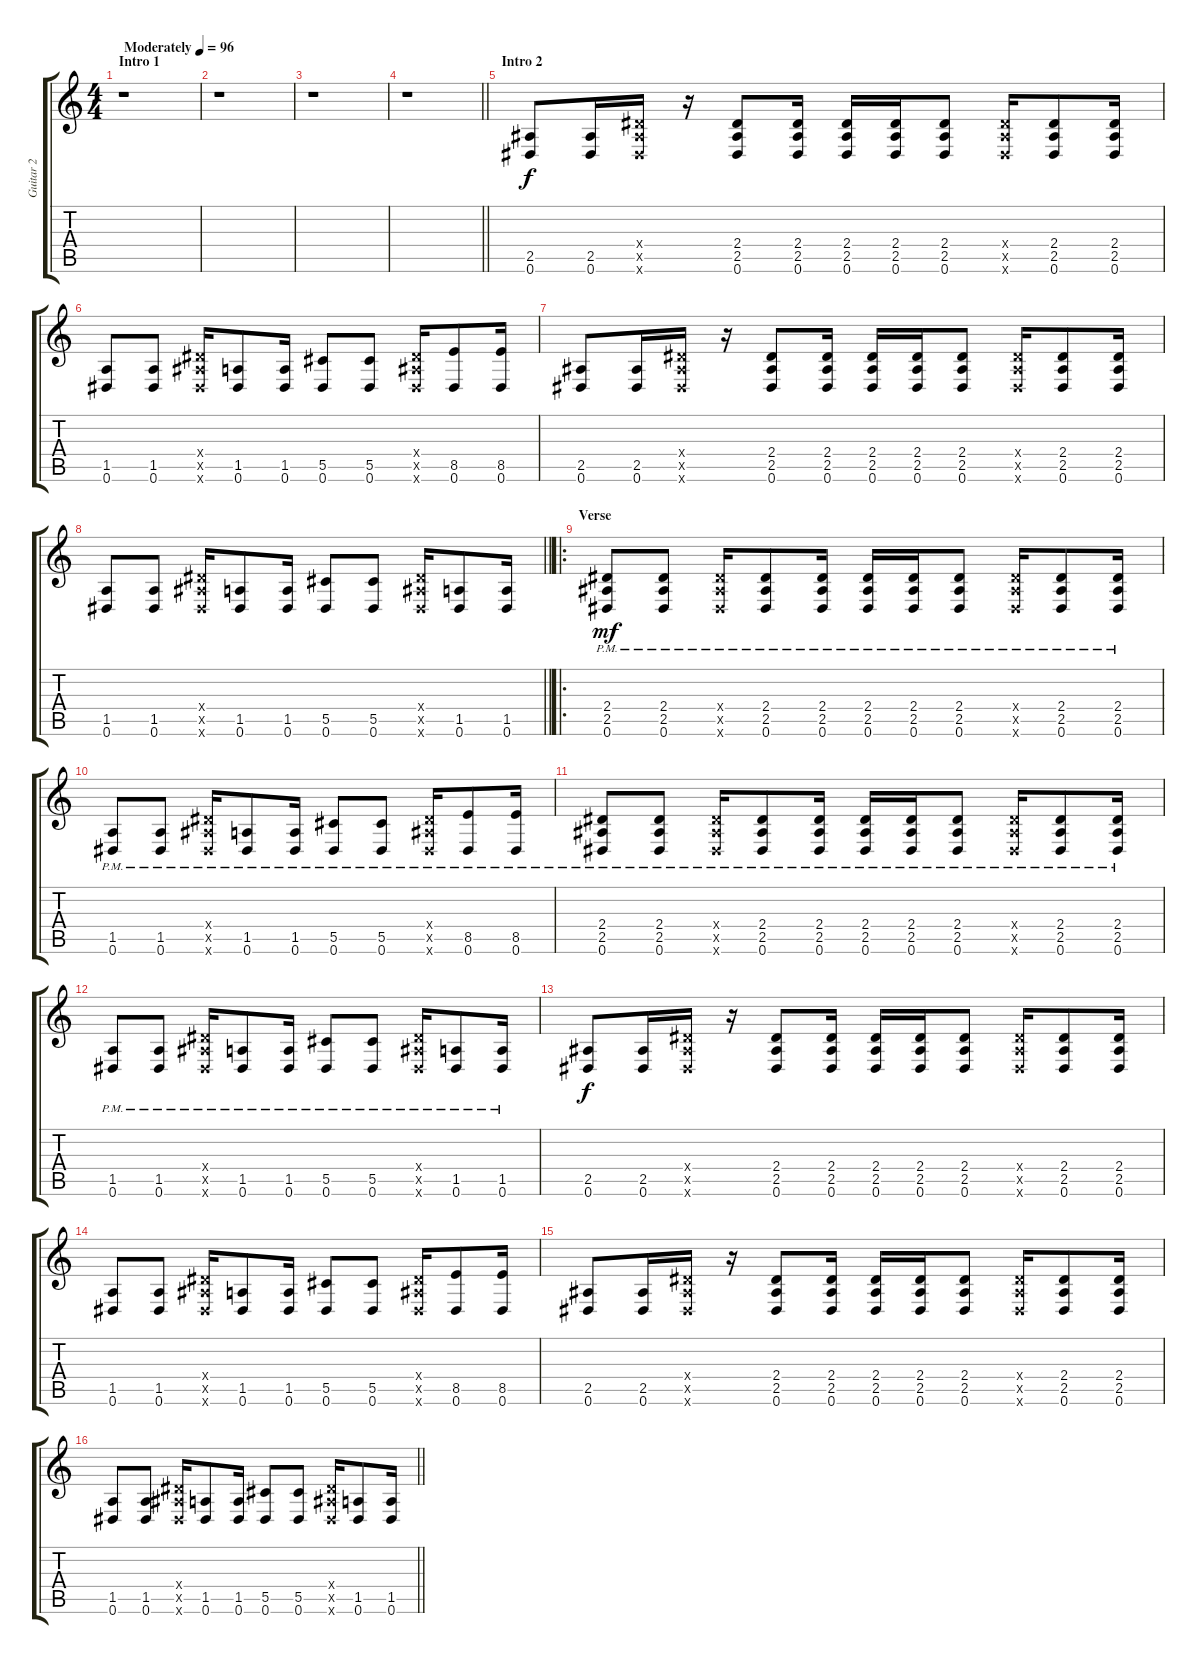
\track ("Guitar 2" "Guitar 2") {instrument distortionguitar}
\staff {score tabs}
\tuning (Eb4 Bb3 Gb3 Db3 Ab2 Eb2) {hide}
\ts (4 4)
\section ("" "Intro 1")
\tempo (96 "Moderately")
\clef g2
\ks c
r.1{dy f instrument distortionguitar} |
r.1 |
r.1 |
\barLineRight lightlight
r.1 |
\section ("" "Intro 2")
(2.5 0.6).8 (2.5 0.6).16 (2.4{x} 2.5{x} 0.6{x}).16 r.16 (2.4 2.5 0.6).8 (2.4 2.5 0.6).16 (2.4 2.5 0.6).16 (2.4 2.5 0.6).16 (2.4 2.5 0.6).8 (2.4{x} 2.5{x} 0.6{x}).16 (2.4 2.5 0.6).8 (2.4 2.5 0.6).16 |
(1.5 0.6).8 (1.5 0.6).8 (2.4{x} 2.5{x} 0.6{x}).16 (1.5 0.6).8 (1.5 0.6).16 (5.5 0.6).8 (5.5 0.6).8 (2.4{x} 2.5{x} 0.6{x}).16 (8.5 0.6).8 (8.5 0.6).16 |
(2.5 0.6).8 (2.5 0.6).16 (2.4{x} 2.5{x} 0.6{x}).16 r.16 (2.4 2.5 0.6).8 (2.4 2.5 0.6).16 (2.4 2.5 0.6).16 (2.4 2.5 0.6).16 (2.4 2.5 0.6).8 (2.4{x} 2.5{x} 0.6{x}).16 (2.4 2.5 0.6).8 (2.4 2.5 0.6).16 |
\barLineRight lightlight
(1.5 0.6).8 (1.5 0.6).8 (2.4{x} 2.5{x} 0.6{x}).16 (1.5 0.6).8 (1.5 0.6).16 (5.5 0.6).8 (5.5 0.6).8 (2.4{x} 2.5{x} 0.6{x}).16 (1.5 0.6).8 (1.5 0.6).16 |
\ro
\section ("" "Verse")
(2.4{pm} 2.5{pm} 0.6{pm}).8{dy mf} (2.4{pm} 2.5{pm} 0.6{pm}).8 (2.4{pm x} 2.5{pm x} 0.6{pm x}).16 (2.4{pm} 2.5{pm} 0.6{pm}).8 (2.4{pm} 2.5{pm} 0.6{pm}).16 (2.4{pm} 2.5{pm} 0.6{pm}).16 (2.4{pm} 2.5{pm} 0.6{pm}).16 (2.4{pm} 2.5{pm} 0.6{pm}).8 (2.4{pm x} 2.5{pm x} 0.6{pm x}).16 (2.4{pm} 2.5{pm} 0.6{pm}).8 (2.4{pm} 2.5{pm} 0.6{pm}).16 |
(1.5{pm} 0.6{pm}).8 (1.5{pm} 0.6{pm}).8 (2.4{pm x} 2.5{x} 0.6{pm x}).16 (1.5{pm} 0.6{pm}).8 (1.5{pm} 0.6{pm}).16 (5.5{pm} 0.6{pm}).8 (5.5{pm} 0.6{pm}).8 (2.4{x} 2.5{pm x} 0.6{pm x}).16 (8.5{pm} 0.6{pm}).8 (8.5{pm} 0.6{pm}).16 |
(2.4{pm} 2.5{pm} 0.6{pm}).8 (2.4{pm} 2.5{pm} 0.6{pm}).8 (2.4{pm x} 2.5{pm x} 0.6{pm x}).16 (2.4{pm} 2.5{pm} 0.6{pm}).8 (2.4{pm} 2.5{pm} 0.6{pm}).16 (2.4{pm} 2.5{pm} 0.6{pm}).16 (2.4{pm} 2.5{pm} 0.6{pm}).16 (2.4{pm} 2.5{pm} 0.6{pm}).8 (2.4{pm x} 2.5{pm x} 0.6{pm x}).16 (2.4{pm} 2.5{pm} 0.6{pm}).8 (2.4{pm} 2.5{pm} 0.6{pm}).16 |
(1.5{pm} 0.6{pm}).8 (1.5{pm} 0.6{pm}).8 (2.4{pm x} 2.5{x} 0.6{pm x}).16 (1.5{pm} 0.6{pm}).8 (1.5{pm} 0.6{pm}).16 (5.5{pm} 0.6{pm}).8 (5.5{pm} 0.6{pm}).8 (2.4{x} 2.5{pm x} 0.6{pm x}).16 (1.5{pm} 0.6{pm}).8 (1.5{pm} 0.6{pm}).16 |
(2.5 0.6).8{dy f} (2.5 0.6).16 (2.4{x} 2.5{x} 0.6{x}).16 r.16 (2.4 2.5 0.6).8 (2.4 2.5 0.6).16 (2.4 2.5 0.6).16 (2.4 2.5 0.6).16 (2.4 2.5 0.6).8 (2.4{x} 2.5{x} 0.6{x}).16 (2.4 2.5 0.6).8 (2.4 2.5 0.6).16 |
(1.5 0.6).8 (1.5 0.6).8 (2.4{x} 2.5{x} 0.6{x}).16 (1.5 0.6).8 (1.5 0.6).16 (5.5 0.6).8 (5.5 0.6).8 (2.4{x} 2.5{x} 0.6{x}).16 (8.5 0.6).8 (8.5 0.6).16 |
(2.5 0.6).8 (2.5 0.6).16 (2.4{x} 2.5{x} 0.6{x}).16 r.16 (2.4 2.5 0.6).8 (2.4 2.5 0.6).16 (2.4 2.5 0.6).16 (2.4 2.5 0.6).16 (2.4 2.5 0.6).8 (2.4{x} 2.5{x} 0.6{x}).16 (2.4 2.5 0.6).8 (2.4 2.5 0.6).16 |
\barLineRight lightlight
(1.5 0.6).8 (1.5 0.6).8 (2.4{x} 2.5{x} 0.6{x}).16 (1.5 0.6).8 (1.5 0.6).16 (5.5 0.6).8 (5.5 0.6).8 (2.4{x} 2.5{x} 0.6{x}).16 (1.5 0.6).8 (1.5 0.6).16
